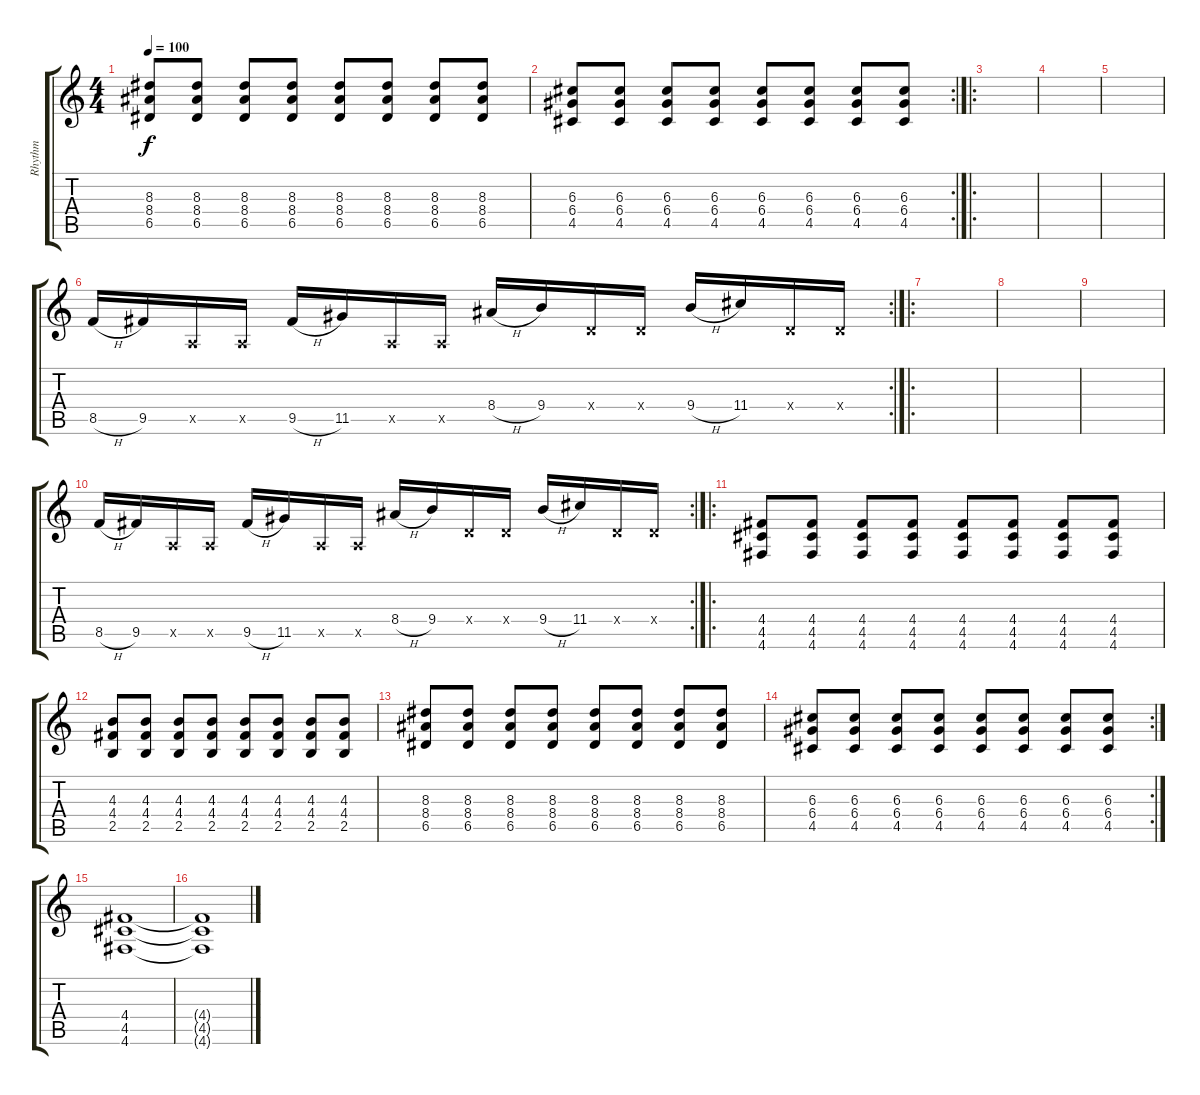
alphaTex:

\track ("Rhythm" "Rhythm") {instrument distortionguitar}
\staff {score tabs}
\tuning (E4 B3 G3 D3 A2 D2) {hide}
\ts (4 4)
\tempo 100
\clef g2
\ks c
(8.3 8.4 6.5).8{dy f} (8.3 8.4 6.5).8 (8.3 8.4 6.5).8 (8.3 8.4 6.5).8 (8.3 8.4 6.5).8 (8.3 8.4 6.5).8 (8.3 8.4 6.5).8 (8.3 8.4 6.5).8 |
\rc 2
(6.3 6.4 4.5).8 (6.3 6.4 4.5).8 (6.3 6.4 4.5).8 (6.3 6.4 4.5).8 (6.3 6.4 4.5).8 (6.3 6.4 4.5).8 (6.3 6.4 4.5).8 (6.3 6.4 4.5).8 |
\ro
|
|
|
\rc 2
8.5{h}.16 9.5.16 0.5{x}.16 0.5{x}.16 9.5{h}.16 11.5.16 0.5{x}.16 0.5{x}.16 8.4{h}.16 9.4.16 0.4{x}.16 0.4{x}.16 9.4{h}.16 11.4.16 0.4{x}.16 0.4{x}.16 |
\ro
|
|
|
\rc 2
8.5{h}.16 9.5.16 0.5{x}.16 0.5{x}.16 9.5{h}.16 11.5.16 0.5{x}.16 0.5{x}.16 8.4{h}.16 9.4.16 0.4{x}.16 0.4{x}.16 9.4{h}.16 11.4.16 0.4{x}.16 0.4{x}.16 |
\ro
(4.4 4.5 4.6).8 (4.4 4.5 4.6).8 (4.4 4.5 4.6).8 (4.4 4.5 4.6).8 (4.4 4.5 4.6).8 (4.4 4.5 4.6).8 (4.4 4.5 4.6).8 (4.4 4.5 4.6).8 |
(4.3 4.4 2.5).8 (4.3 4.4 2.5).8 (4.3 4.4 2.5).8 (4.3 4.4 2.5).8 (4.3 4.4 2.5).8 (4.3 4.4 2.5).8 (4.3 4.4 2.5).8 (4.3 4.4 2.5).8 |
(8.3 8.4 6.5).8 (8.3 8.4 6.5).8 (8.3 8.4 6.5).8 (8.3 8.4 6.5).8 (8.3 8.4 6.5).8 (8.3 8.4 6.5).8 (8.3 8.4 6.5).8 (8.3 8.4 6.5).8 |
\rc 2
(6.3 6.4 4.5).8 (6.3 6.4 4.5).8 (6.3 6.4 4.5).8 (6.3 6.4 4.5).8 (6.3 6.4 4.5).8 (6.3 6.4 4.5).8 (6.3 6.4 4.5).8 (6.3 6.4 4.5).8 |
(4.4 4.5 4.6).1 |
(4.4{t} 4.5{t} 4.6{t}).1
